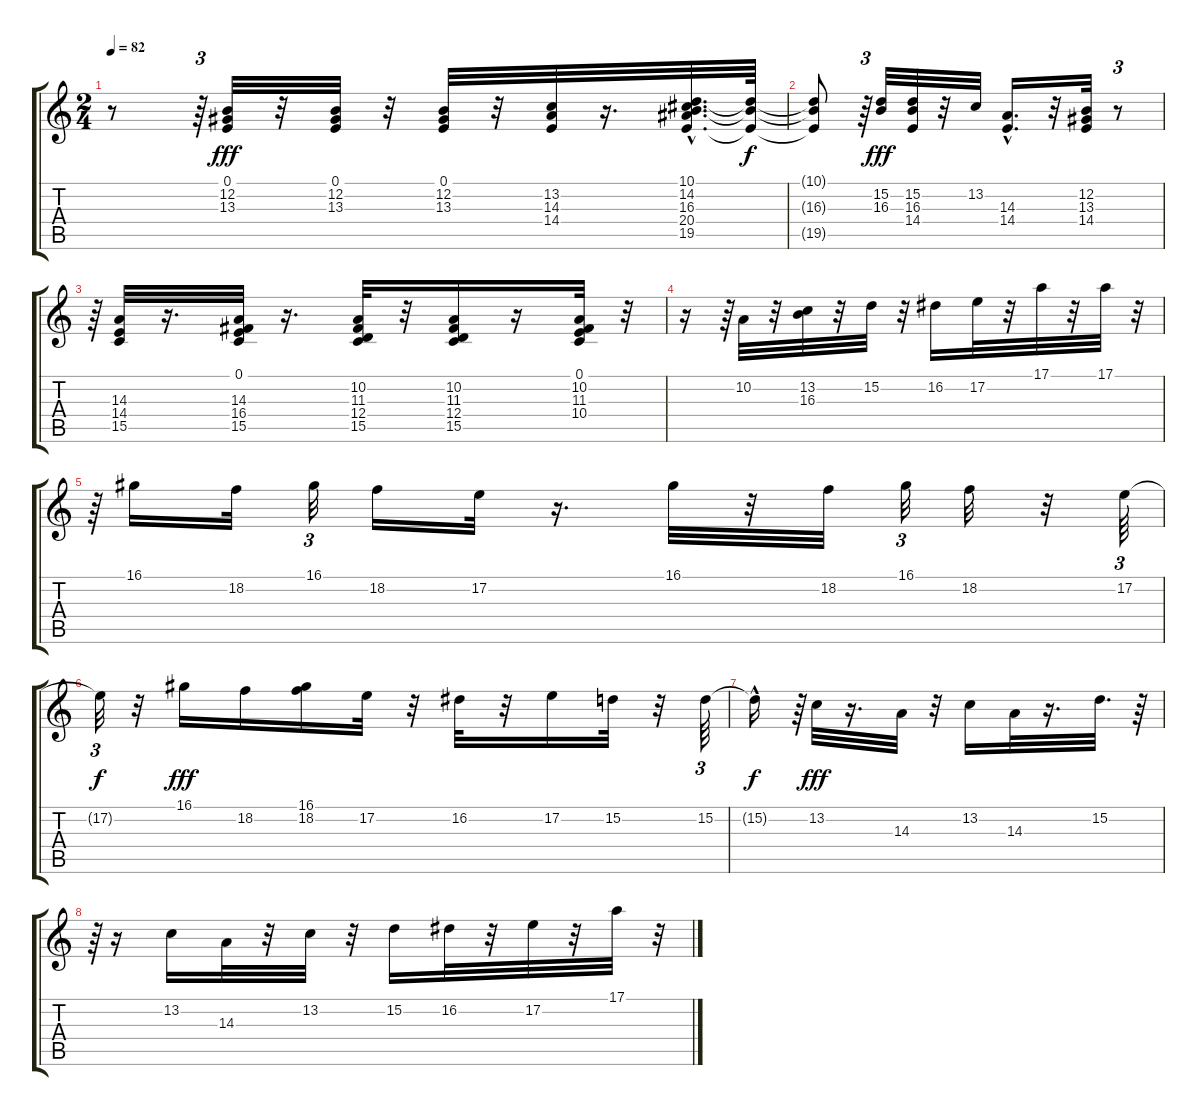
\track "" {instrument accordion}
\staff {score tabs}
\tuning (E4 B3 G3 D3 A2 E2) {hide}
\ts (2 4)
\tempo 82
\clef g2
\ks c
r.8{dy fff} r.64{tu (3 2)} (0.1 12.2 13.3).32 r.32 (0.1 12.2 13.3).32 r.32 (0.1 12.2 13.3).32 r.32 (13.2 14.3 14.4).32 r.16{d} (10.1{hac} 14.2 16.3{hac} 20.4 19.5{hac}).32{d} (10.1{t} 16.3{t} 19.5{t}).64{dy f} |
(10.1{t} 16.3{t} 19.5{t}).8 r.64{tu (3 2)} (15.2 16.3).32{dy fff} (15.2 16.3 14.4).32 r.32 13.2.32 (14.3 14.4{hac}).16{d} r.32 (12.2 13.3 14.4).32 r.8{tu (3 2)} |
r.64{tu (3 2)} (14.3 14.4 15.5).32 r.16{d} (0.1 14.3 16.4 15.5).32 r.16{d} (10.2 11.3 12.4 15.5).32 r.32 (10.2 11.3 12.4 15.5).16 r.16 (0.1 10.2 11.3 10.4).32 r.32{tu (3 2)} |
r.16 r.64{tu (3 2)} 10.2.32 r.32 (13.2 16.3).32 r.32 15.2.32 r.32 16.2.16 17.2.32 r.32 17.1.32 r.32 17.1.32 r.32{tu (3 2)} |
r.64{tu (3 2)} 16.1.16 18.2.32 16.1.32{tu (3 2)} 18.2.16 17.2.32 r.16{d} 16.1.32 r.32 18.2.32 16.1.32{tu (3 2)} 18.2.32 r.32 17.2.64{tu (3 2)} |
17.2{t}.32{tu (3 2) dy f} r.32 16.1.16{dy fff} 18.2.16 (16.1 18.2).16 17.2.32 r.32 16.2.32 r.32 17.2.16 15.2.32 r.32 15.2.64{tu (3 2)} |
15.2{hac t}.16{dy f} r.64{tu (3 2)} 13.2.32{dy fff} r.16{d} 14.3.32 r.32 13.2.16 14.3.32 r.16{d} 15.2.32{d} r.64 |
r.64{tu (3 2)} r.16 13.2.16 14.3.32 r.32 13.2.32 r.32 15.2.16 16.2.32 r.32 17.2.32 r.32 17.1.32 r.32{tu (3 2)}
